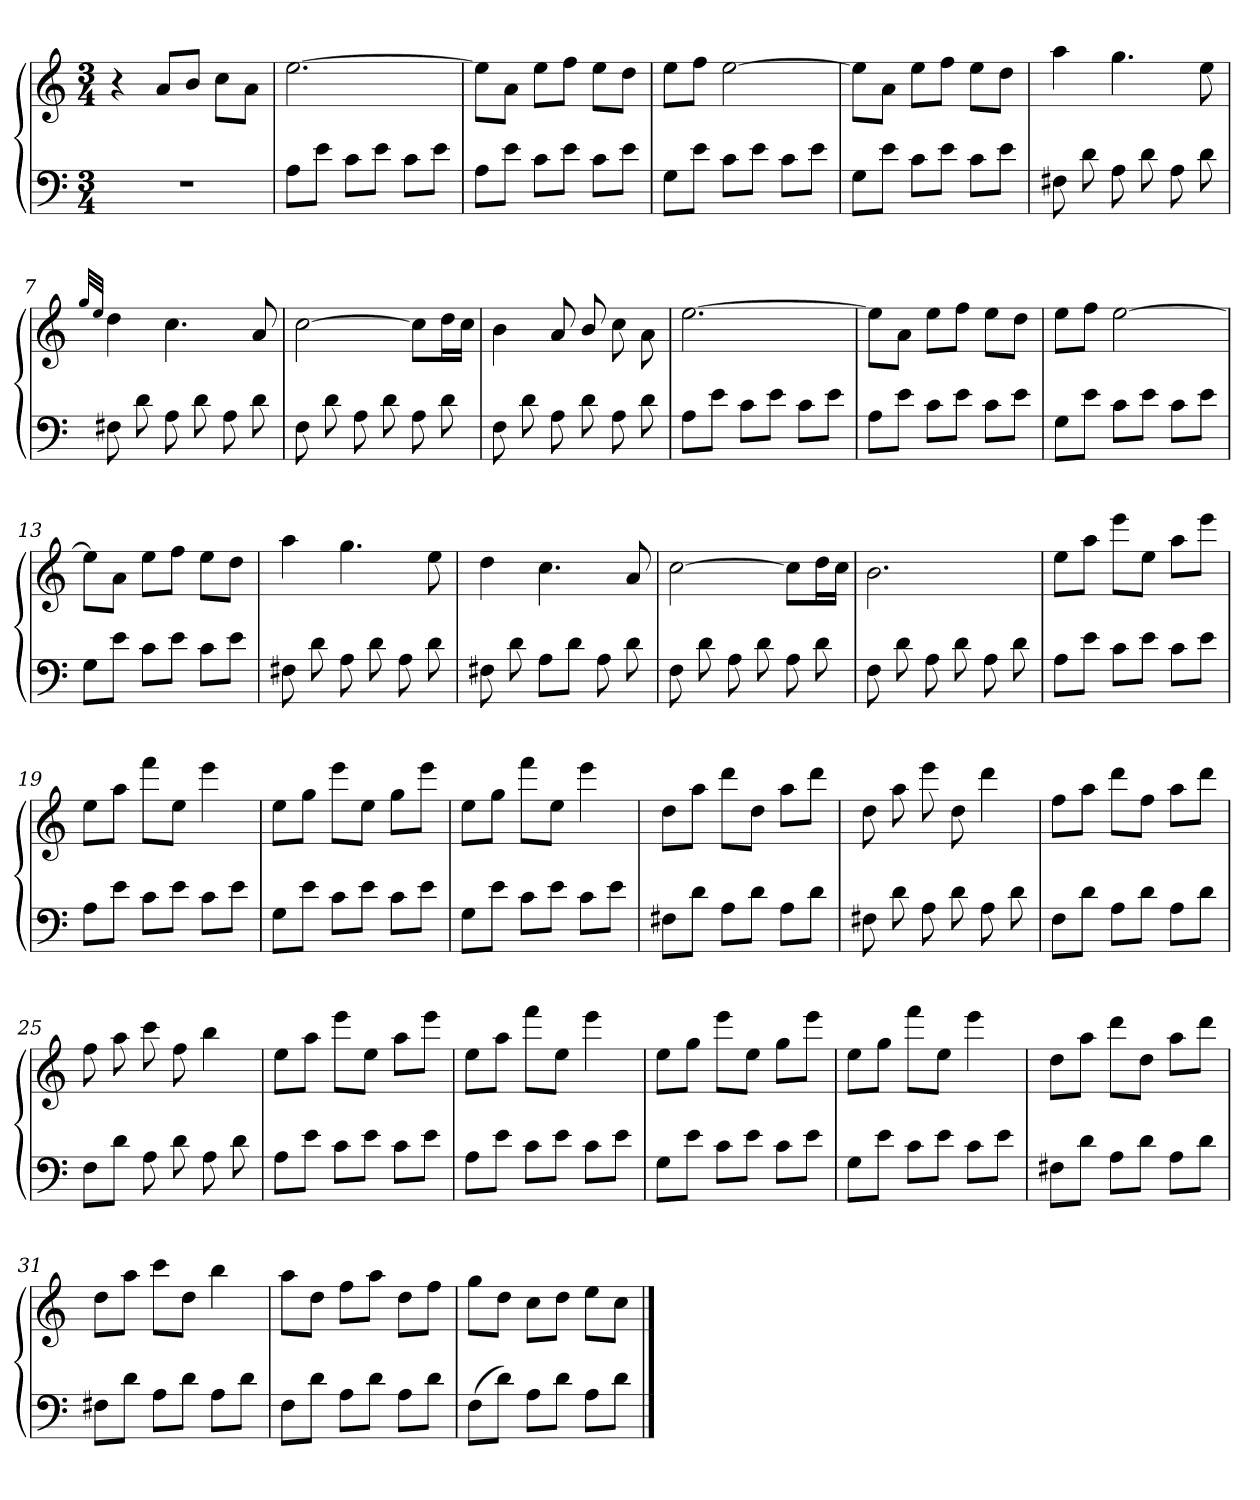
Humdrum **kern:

**kern	**kern
*part1	*part1
*staff2	*staff1
*clefF4	*clefG2
*k[]	*k[]
*M3/4	*M3/4
=1	=1
2.r	4r
.	8a/L
.	8b/J
.	8cc\L
.	8a\J
=2	=2
8A\L	[2.ee\
8e\J	.
8c\L	.
8e\J	.
8c\L	.
8e\J	.
=3	=3
8A\L	8ee\L]
8e\J	8a\J
8c\L	8ee\L
8e\J	8ff\J
8c\L	8ee\L
8e\J	8dd\J
=4	=4
8G\L	8ee\L
8e\J	8ff\J
8c\L	[2ee\
8e\J	.
8c\L	.
8e\J	.
=5	=5
8G\L	8ee\L]
8e\J	8a\J
8c\L	8ee\L
8e\J	8ff\J
8c\L	8ee\L
8e\J	8dd\J
!!LO:LB:g=z
=6	=6
8F#X\	4aa\
8d\	.
8A\	4.gg\
8d\	.
8A\	.
8d\	8ee\
=7	=7
.	32qqgg/LLL
.	32qqee/JJJ
8F#X\	4dd\
8d\	.
8A\	4.cc\
8d\	.
8A\	.
8d\	8a/
=8	=8
8F\	[2cc\
8d\	.
8A\	.
8d\	.
8A\	8cc\L]
8d\	16dd\L
.	16cc\JJ
=9	=9
8F\	4b\
8d\	.
8A\	8a/
8d\	8b/
8A\	8cc\
8d\	8a\
=10	=10
8A\L	[2.ee\
8e\J	.
8c\L	.
8e\J	.
8c\L	.
8e\J	.
!!LO:LB:g=z
=11	=11
8A\L	8ee\L]
8e\J	8a\J
8c\L	8ee\L
8e\J	8ff\J
8c\L	8ee\L
8e\J	8dd\J
!!LO:LB:g=z
=12	=12
8G\L	8ee\L
8e\J	8ff\J
8c\L	[2ee\
8e\J	.
8c\L	.
8e\J	.
=13	=13
8G\L	8ee\L]
8e\J	8a\J
8c\L	8ee\L
8e\J	8ff\J
8c\L	8ee\L
8e\J	8dd\J
=14	=14
8F#X\	4aa\
8d\	.
8A\	4.gg\
8d\	.
8A\	.
8d\	8ee\
=15	=15
8F#X\	4dd\
8d\	.
8A\L	4.cc\
8d\J	.
8A\	.
8d\	8a/
=16	=16
8F\	[2cc\
8d\	.
8A\	.
8d\	.
8A\	8cc\L]
8d\	16dd\L
.	16cc\JJ
=17	=17
8F\	2.b\
8d\	.
8A\	.
8d\	.
8A\	.
8d\	.
!!LO:LB:g=z
=18	=18
8A\L	8ee\L
8e\J	8aa\J
8c\L	8eee\L
8e\J	8ee\J
8c\L	8aa\L
8e\J	8eee\J
=19	=19
8A\L	8ee\L
8e\J	8aa\J
8c\L	8fff\L
8e\J	8ee\J
8c\L	4eee\
8e\J	.
=20	=20
8G\L	8ee\L
8e\J	8gg\J
8c\L	8eee\L
8e\J	8ee\J
8c\L	8gg\L
8e\J	8eee\J
=21	=21
8G\L	8ee\L
8e\J	8gg\J
8c\L	8fff\L
8e\J	8ee\J
8c\L	4eee\
8e\J	.
=22	=22
8F#X\L	8dd\L
8d\J	8aa\J
8A\L	8ddd\L
8d\J	8dd\J
8A\L	8aa\L
8d\J	8ddd\J
!!LO:PB:g=z
=23	=23
8F#X\	8dd\
8d\	8aa\
8A\	8eee\
8d\	8dd\
8A\	4ddd\
8d\	.
=24	=24
8F\L	8ff\L
8d\J	8aa\J
8A\L	8ddd\L
8d\J	8ff\J
8A\L	8aa\L
8d\J	8ddd\J
=25	=25
8F\L	8ff\
8d\J	8aa\
8A\	8ccc\
8d\	8ff\
8A\	4bb\
8d\	.
=26	=26
8A\L	8ee\L
8e\J	8aa\J
8c\L	8eee\L
8e\J	8ee\J
8c\L	8aa\L
8e\J	8eee\J
=27	=27
8A\L	8ee\L
8e\J	8aa\J
8c\L	8fff\L
8e\J	8ee\J
8c\L	4eee\
8e\J	.
=28	=28
8G\L	8ee\L
8e\J	8gg\J
8c\L	8eee\L
8e\J	8ee\J
8c\L	8gg\L
8e\J	8eee\J
!!LO:LB:g=z
=29	=29
8G\L	8ee\L
8e\J	8gg\J
8c\L	8fff\L
8e\J	8ee\J
8c\L	4eee\
8e\J	.
=30	=30
8F#X\L	8dd\L
8d\J	8aa\J
8A\L	8ddd\L
8d\J	8dd\J
8A\L	8aa\L
8d\J	8ddd\J
=31	=31
8F#X\L	8dd\L
8d\J	8aa\J
8A\L	8ccc\L
8d\J	8dd\J
8A\L	4bb\
8d\J	.
=32	=32
8F\L	8aa\L
8d\J	8dd\J
8A\L	8ff\L
8d\J	8aa\J
8A\L	8dd\L
8d\J	8ff\J
=33	=33
(<8F\L	8gg\L
8d\J)	8dd\J
8A\L	8cc\L
8d\J	8dd\J
8A\L	8ee\L
8d\J	8cc\J
==	==
*-	*-
